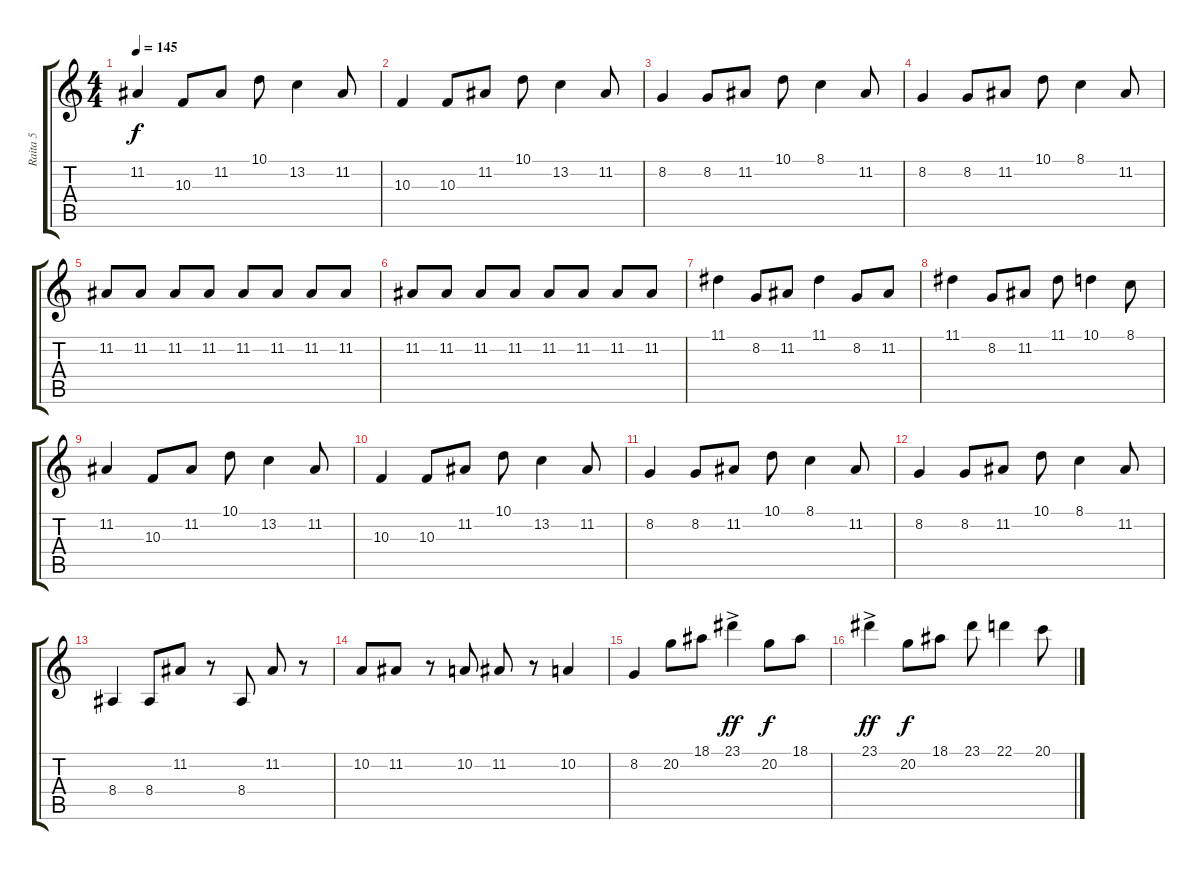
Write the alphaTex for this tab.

\track ("Raita 5" "Raita 5") {instrument synthbrass1}
\staff {score tabs}
\tuning (E4 B3 G3 D3 A2 E2) {hide}
\ts (4 4)
\tempo 145
\clef g2
\ks c
11.2.4{dy f} 10.3.8 11.2.8 10.1.8 13.2.4 11.2.8 |
10.3.4 10.3.8 11.2.8 10.1.8 13.2.4 11.2.8 |
8.2.4 8.2.8 11.2.8 10.1.8 8.1.4 11.2.8 |
8.2.4 8.2.8 11.2.8 10.1.8 8.1.4 11.2.8 |
11.2.8 11.2.8 11.2.8 11.2.8 11.2.8 11.2.8 11.2.8 11.2.8 |
11.2.8 11.2.8 11.2.8 11.2.8 11.2.8 11.2.8 11.2.8 11.2.8 |
11.1.4 8.2.8 11.2.8 11.1.4 8.2.8 11.2.8 |
11.1.4 8.2.8 11.2.8 11.1.8 10.1.4 8.1.8 |
11.2.4 10.3.8 11.2.8 10.1.8 13.2.4 11.2.8 |
10.3.4 10.3.8 11.2.8 10.1.8 13.2.4 11.2.8 |
8.2.4 8.2.8 11.2.8 10.1.8 8.1.4 11.2.8 |
8.2.4 8.2.8 11.2.8 10.1.8 8.1.4 11.2.8 |
8.4.4 8.4.8 11.2.8 r.8 8.4.8 11.2.8 r.8 |
10.2.8 11.2.8 r.8 10.2.8 11.2.8 r.8 10.2.4 |
8.2.4 20.2.8 18.1.8 23.1{ac}.4{dy ff} 20.2.8{dy f} 18.1.8 |
23.1{ac}.4{dy ff} 20.2.8{dy f} 18.1.8 23.1.8 22.1.4 20.1.8
